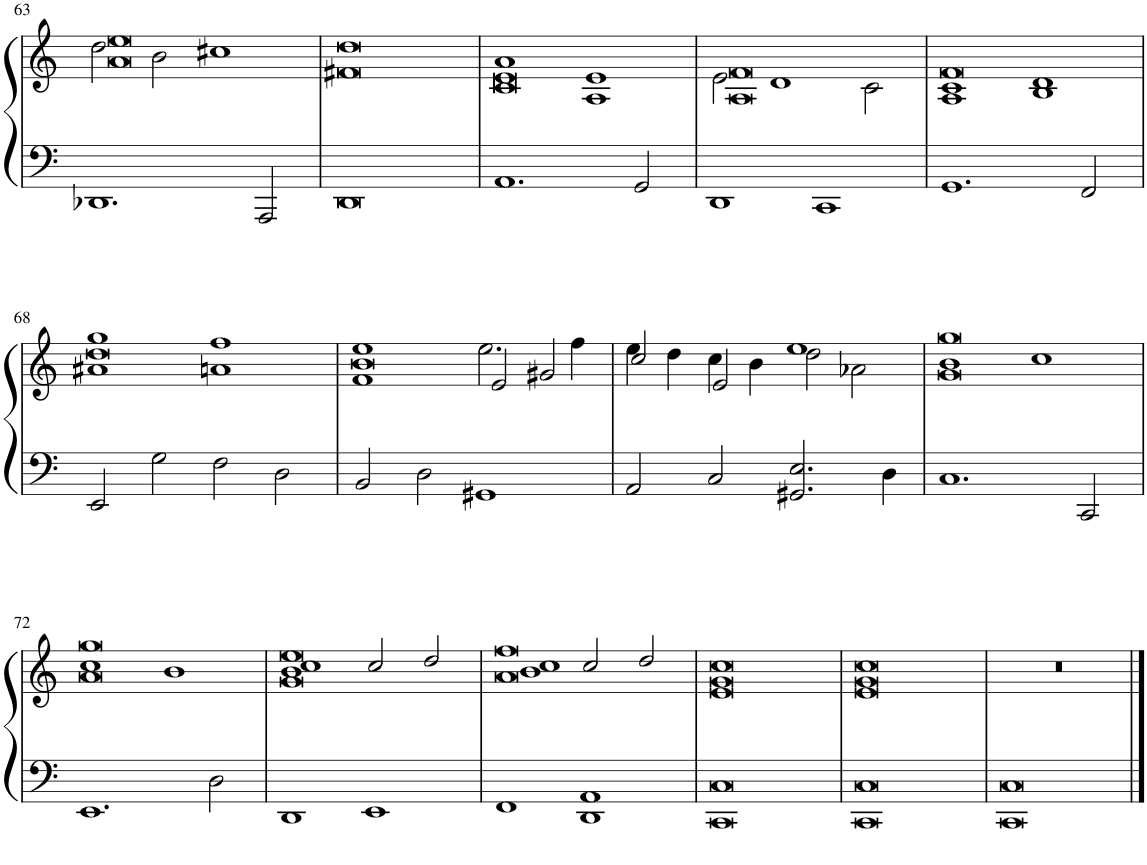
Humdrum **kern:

**kern	**kern
*part1	*part1
*staff2	*staff1
*I"Pipe Organ	*
*I'Org.	*
!!LO:PB:g=z
*clefF4	*clefG2
*k[]	*k[]
*M2/1	*M2/1
=63	=63
*	*^
1.DD-X	0a 0ee	2dd\
.	.	2b\
.	.	1cc#X
2AAA/	.	.
*	*v	*v
=64	=64
0DD	0f#X 0dd
=65	=65
*	*^
1.AA	0c 0e	1a
.	.	1A 1e
2GG/	.	.
=66	=66	=66
1DD	0A 0f	2e\
.	.	1d
1CC	.	.
.	.	2c\
=67	=67	=67
1.GG	0f	1A 1c
.	.	1B 1d
2FF/	.	.
!!LO:LB:g=z	!!
=68	=68	=68
2EE/	0dd	1a#X 1gg
2G\	.	.
2F\	.	1an 1ff
2D\	.	.
=69	=69	=69
*	*	*^
2BB/	0b	1f 1ee	1ryy
2D\	.	.	.
1GG#X	.	2.ee\	2e/
.	.	.	2g#X/
.	.	4ff\	.
*	*	*v	*v
=70	=70	=70
2AA/	2cc/	4ee\
.	.	4dd\
2C/	2e/	4cc\
.	.	4b\
2.GG#X/ 2.E/	1ee	2dd\
.	.	2a-X\
4D\	.	.
=71	=71	=71
1.C	1b	0g 0gg
.	1cc	.
2CC/	.	.
!!LO:LB:g=z	!!
=72	=72	=72
1.EE	1cc	0a 0gg
.	1b	.
2D\	.	.
=73	=73	=73
1DD	1b 1cc	0g 0ee
1EE	2cc/	.
.	2dd/	.
=74	=74	=74
1FF	1b 1cc	0a 0ff
1DD 1AA	2cc/	.
.	2dd/	.
*	*v	*v
=75	=75
0CC 0C	0e 0g 0cc
=76	=76
0CC 0C	0e 0g 0cc
=77	=77
0CC 0C	0r
==	==
*-	*-
